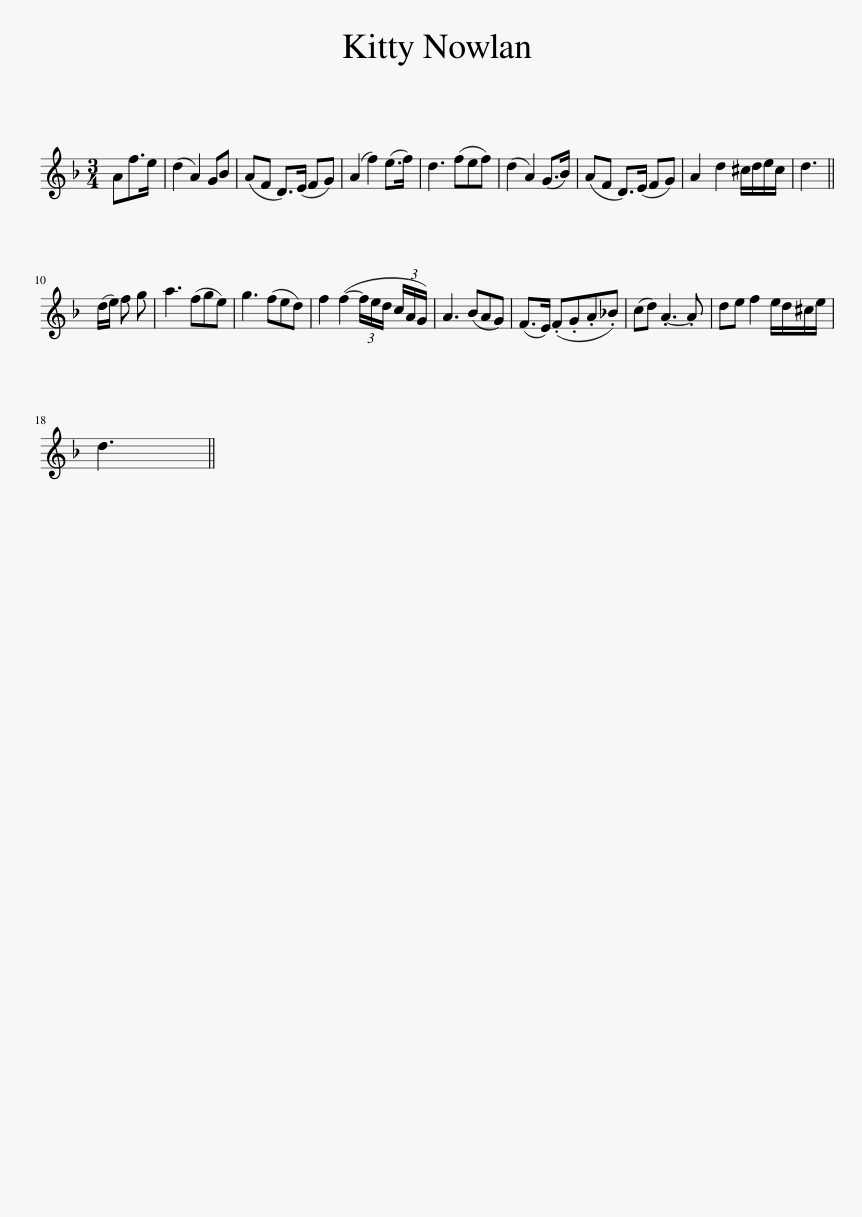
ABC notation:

X:1
L:1/8
M:3/4
I:linebreak $
K:Dmin
V:1 treble
V:1
 Af>e | (d2 A2) GB | (AF D>)(E FG) | (A2 f2) (e>f) | d3 (fef) | %5
 (d2 A2) (G>B) | (AF D>)(E FG) | A2 d2 ^c/d/e/c/ | d3 ||$ (d/e/) f g | %10
 a3 (fge) | g3 (fed) | f2 (f2- (3f/e/d/ (3c/A/G/) | A3 (BAG) | (F>E) (.F.G.A._B) | %15
 (cd) .A3- .A | de f2 e/d/^c/e/ |$ d3 || %18
